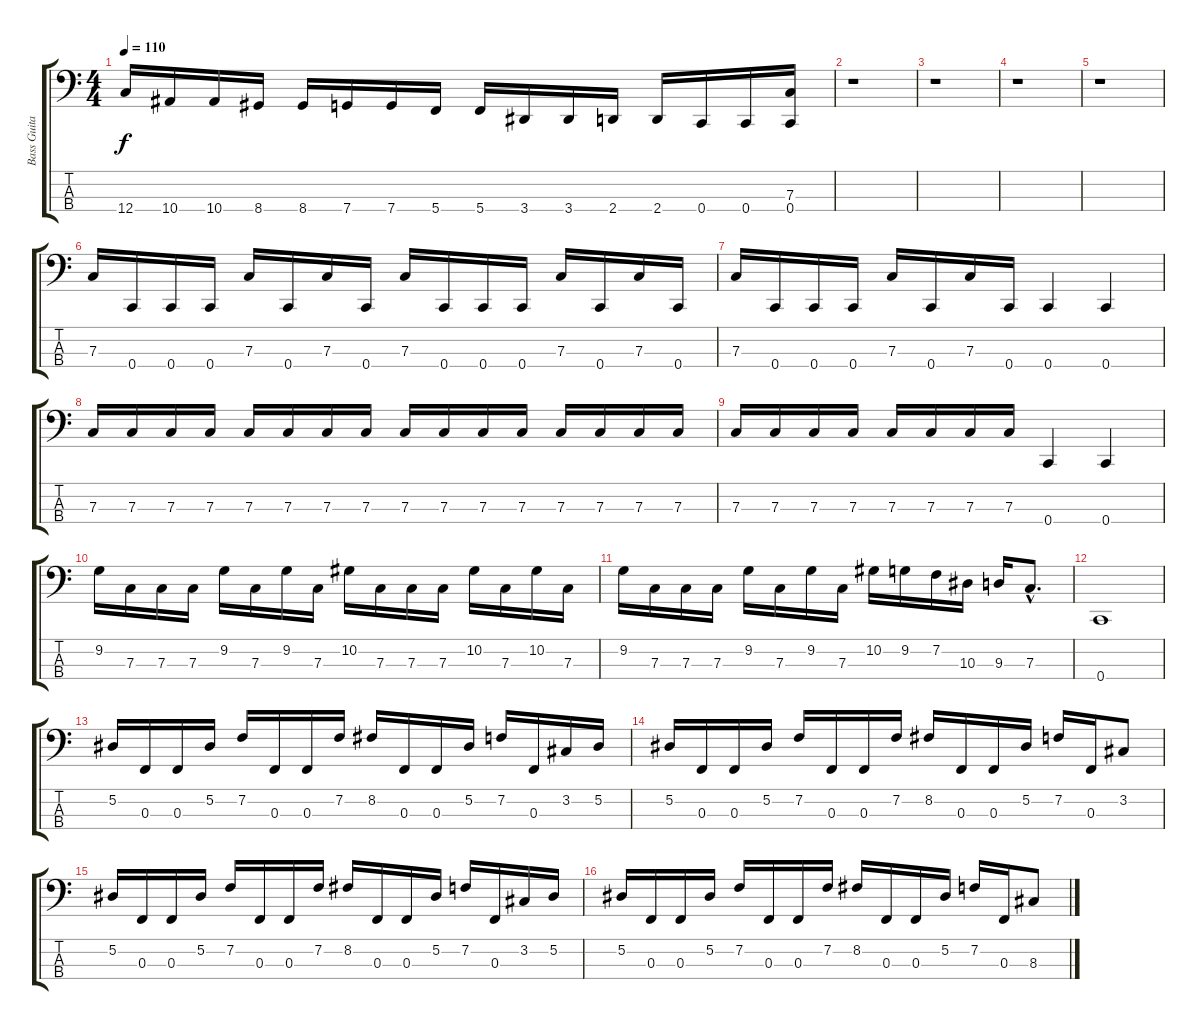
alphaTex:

\track ("Bass Guitar" "Bass Guita") {instrument electricbasspick}
\staff {score tabs}
\tuning (Eb2 Bb1 F1 C1) {hide}
\ts (4 4)
\tempo 110
\clef f4
\ks c
12.4.16{dy f instrument electricbasspick} 10.4.16 10.4.16 8.4.16 8.4.16 7.4.16 7.4.16 5.4.16 5.4.16 3.4.16 3.4.16 2.4.16 2.4.16 0.4.16 0.4.16 (7.3 0.4).16 |
r.1 |
r.1 |
r.1 |
r.1 |
7.3.16 0.4.16 0.4.16 0.4.16 7.3.16 0.4.16 7.3.16 0.4.16 7.3.16 0.4.16 0.4.16 0.4.16 7.3.16 0.4.16 7.3.16 0.4.16 |
7.3.16 0.4.16 0.4.16 0.4.16 7.3.16 0.4.16 7.3.16 0.4.16 0.4.4 0.4.4 |
7.3.16 7.3.16 7.3.16 7.3.16 7.3.16 7.3.16 7.3.16 7.3.16 7.3.16 7.3.16 7.3.16 7.3.16 7.3.16 7.3.16 7.3.16 7.3.16 |
7.3.16 7.3.16 7.3.16 7.3.16 7.3.16 7.3.16 7.3.16 7.3.16 0.4.4 0.4.4 |
9.2.16 7.3.16 7.3.16 7.3.16 9.2.16 7.3.16 9.2.16 7.3.16 10.2.16 7.3.16 7.3.16 7.3.16 10.2.16 7.3.16 10.2.16 7.3.16 |
9.2.16 7.3.16 7.3.16 7.3.16 9.2.16 7.3.16 9.2.16 7.3.16 10.2.16 9.2.16 7.2.16 10.3.16 9.3.16 7.3{hac}.8{d} |
0.4.1 |
5.2.16 0.3.16 0.3.16 5.2.16 7.2.16 0.3.16 0.3.16 7.2.16 8.2.16 0.3.16 0.3.16 5.2.16 7.2.16 0.3.16 3.2.16 5.2.16 |
5.2.16 0.3.16 0.3.16 5.2.16 7.2.16 0.3.16 0.3.16 7.2.16 8.2.16 0.3.16 0.3.16 5.2.16 7.2.16 0.3.16 3.2.8 |
5.2.16 0.3.16 0.3.16 5.2.16 7.2.16 0.3.16 0.3.16 7.2.16 8.2.16 0.3.16 0.3.16 5.2.16 7.2.16 0.3.16 3.2.16 5.2.16 |
5.2.16 0.3.16 0.3.16 5.2.16 7.2.16 0.3.16 0.3.16 7.2.16 8.2.16 0.3.16 0.3.16 5.2.16 7.2.16 0.3.16 8.3.8
